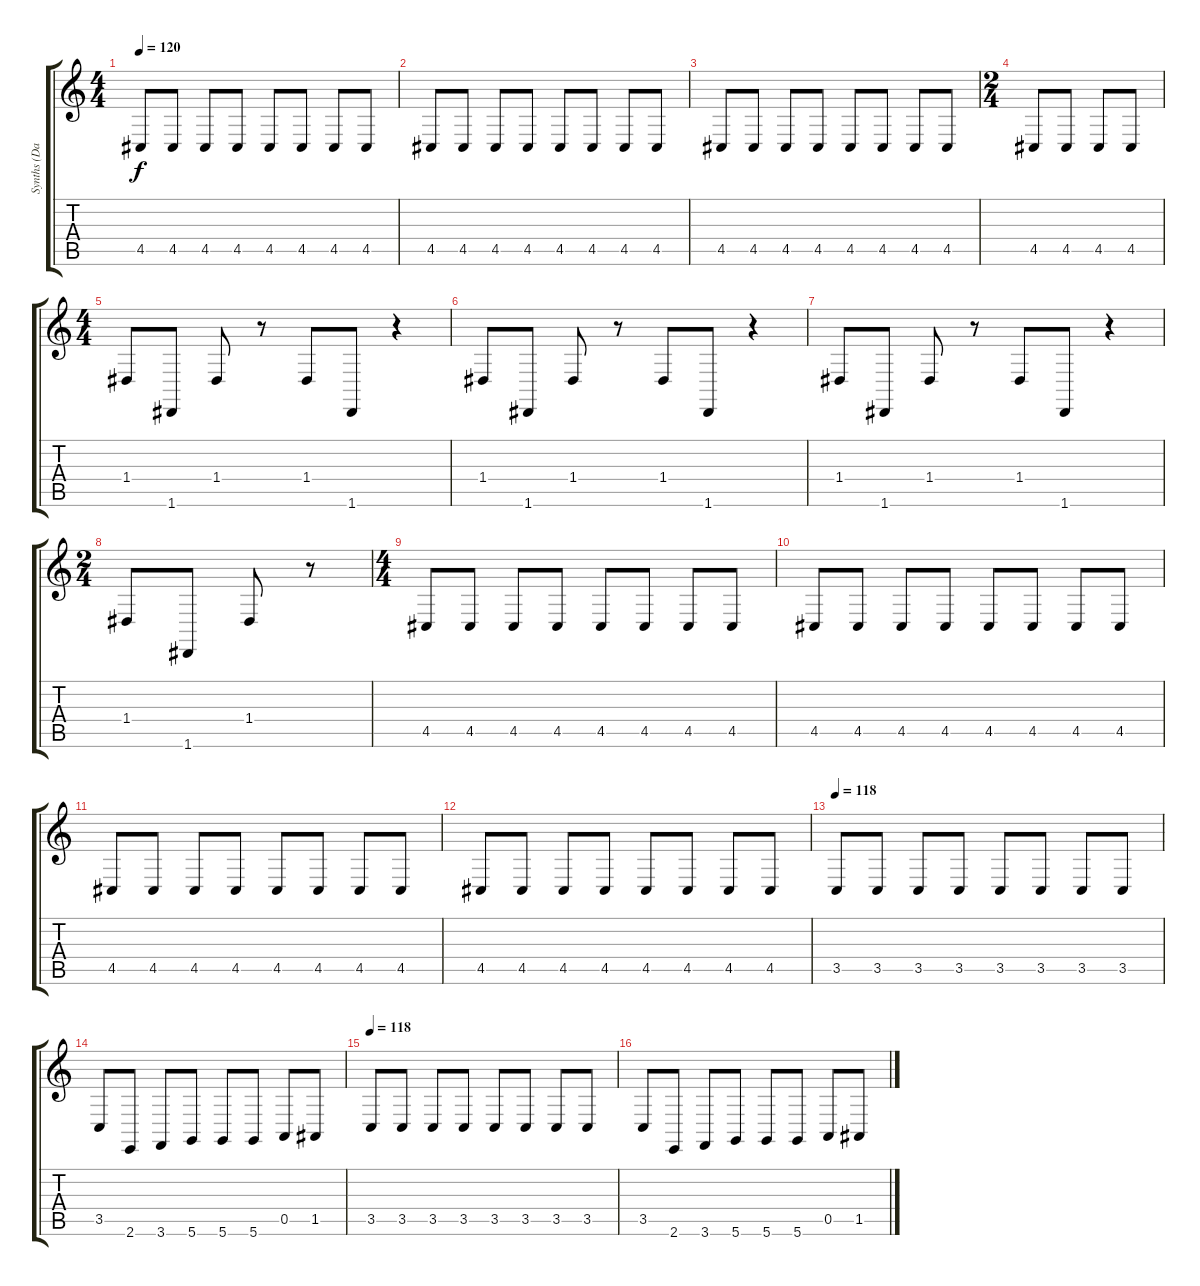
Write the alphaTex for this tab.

\track ("Synths (Davies)" "Synths (Da") {instrument lead8bassandlead}
\staff {score tabs}
\tuning (E4 B3 G3 D3 A2 D2) {hide}
\ts (4 4)
\tempo 120
\clef g2
\ks c
4.5.8{dy f} 4.5.8 4.5.8 4.5.8 4.5.8 4.5.8 4.5.8 4.5.8 |
4.5.8 4.5.8 4.5.8 4.5.8 4.5.8 4.5.8 4.5.8 4.5.8 |
4.5.8 4.5.8 4.5.8 4.5.8 4.5.8 4.5.8 4.5.8 4.5.8 |
\ts (2 4)
4.5.8 4.5.8 4.5.8 4.5.8 |
\ts (4 4)
1.4.8 1.6.8 1.4.8 r.8 1.4.8 1.6.8 r.4 |
1.4.8 1.6.8 1.4.8 r.8 1.4.8 1.6.8 r.4 |
1.4.8 1.6.8 1.4.8 r.8 1.4.8 1.6.8 r.4 |
\ts (2 4)
1.4.8 1.6.8 1.4.8 r.8 |
\ts (4 4)
4.5.8 4.5.8 4.5.8 4.5.8 4.5.8 4.5.8 4.5.8 4.5.8 |
4.5.8 4.5.8 4.5.8 4.5.8 4.5.8 4.5.8 4.5.8 4.5.8 |
4.5.8 4.5.8 4.5.8 4.5.8 4.5.8 4.5.8 4.5.8 4.5.8 |
4.5.8 4.5.8 4.5.8 4.5.8 4.5.8 4.5.8 4.5.8 4.5.8 |
\tempo 118
3.5.8 3.5.8 3.5.8 3.5.8 3.5.8 3.5.8 3.5.8 3.5.8 |
3.5.8 2.6.8 3.6.8 5.6.8 5.6.8 5.6.8 0.5.8 1.5.8 |
\tempo 118
3.5.8 3.5.8 3.5.8 3.5.8 3.5.8 3.5.8 3.5.8 3.5.8 |
3.5.8 2.6.8 3.6.8 5.6.8 5.6.8 5.6.8 0.5.8 1.5.8
